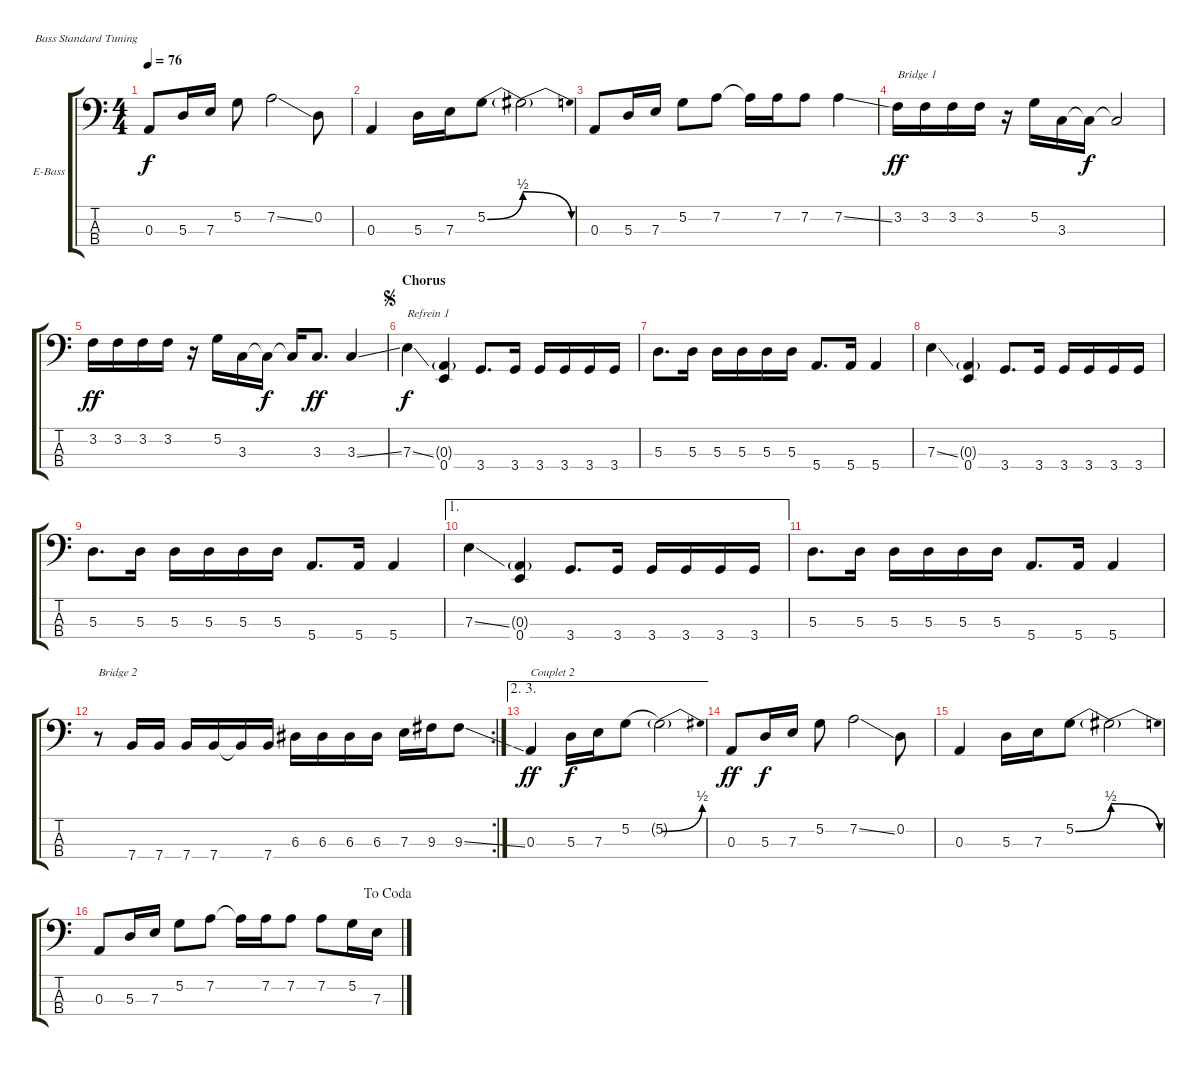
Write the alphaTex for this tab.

\bracketExtendMode groupsimilarinstruments
\firstSystemTrackNameOrientation horizontal
\otherSystemsTrackNameOrientation horizontal
\track ("Bass" "E-Bass") {instrument electricbassfinger}
\staff {score tabs}
\tuning (G2 D2 A1 E1)
\ts (4 4)
\tempo 76
\clef f4
\ks c
0.3.8{dy f} 5.3.16 7.3.16 5.2.8 7.2{ss}.2 0.2.8 |
0.3.4 5.3.16 7.3.16 5.2{be (bend 0 0 60 2)}.8 5.2{be (release 0 2 60 0) t}.2 |
0.3.8 5.3.16 7.3.16 5.2.8 7.2.8 7.2{t}.16 7.2.16 7.2.8 7.2{ss}.4 |
3.2.16{txt "Bridge 1" dy ff} 3.2.16 3.2.16 3.2.16 r.16 5.2.16 3.3.16 3.3{t}.16{dy f} 3.3{t}.2 |
3.2.16{dy ff} 3.2.16 3.2.16 3.2.16 r.16 5.2.16 3.3.16 3.3{t}.16{dy f} 3.3{t}.16 3.3.8{d dy ff} 3.3{ss}.4 |
\section ("" "Chorus")
\jump segno
7.3{ss}.4{txt "Refrein 1" dy f} (0.3{g} 0.4).4 3.4.8{d} 3.4.16 3.4.16 3.4.16 3.4.16 3.4.16 |
5.3.8{d} 5.3.16 5.3.16 5.3.16 5.3.16 5.3.16 5.4.8{d} 5.4.16 5.4.4 |
7.3{ss}.4 (0.3{g} 0.4).4 3.4.8{d} 3.4.16 3.4.16 3.4.16 3.4.16 3.4.16 |
5.3.8{d} 5.3.16 5.3.16 5.3.16 5.3.16 5.3.16 5.4.8{d} 5.4.16 5.4.4 |
\ae 1
7.3{ss}.4 (0.3{g} 0.4).4 3.4.8{d} 3.4.16 3.4.16 3.4.16 3.4.16 3.4.16 |
5.3.8{d} 5.3.16 5.3.16 5.3.16 5.3.16 5.3.16 5.4.8{d} 5.4.16 5.4.4 |
\rc 2
r.8{txt "Bridge 2"} 7.4.16 7.4.16 7.4.16 7.4.16 7.4{t}.16 7.4.16 6.3.16 6.3.16 6.3.16 6.3.16 7.3.16 9.3.16 9.3{ss}.8 |
\ae (2 3)
0.3.4{txt "Couplet 2" dy ff} 5.3.16{dy f} 7.3.16 5.2{be (hold 0 0 60 0)}.8 5.2{be (bend 0 0 60 2) t}.2 |
0.3.8{dy ff} 5.3.16{dy f} 7.3.16 5.2.8 7.2{ss}.2 0.2.8 |
0.3.4 5.3.16 7.3.16 5.2{be (bend 0 0 60 2)}.8 5.2{be (release 0 2 60 0) t}.2 |
\jump dacoda
0.3.8 5.3.16 7.3.16 5.2.8 7.2.8 7.2{t}.16 7.2.16 7.2.8 7.2.8 5.2.16 7.3.16
